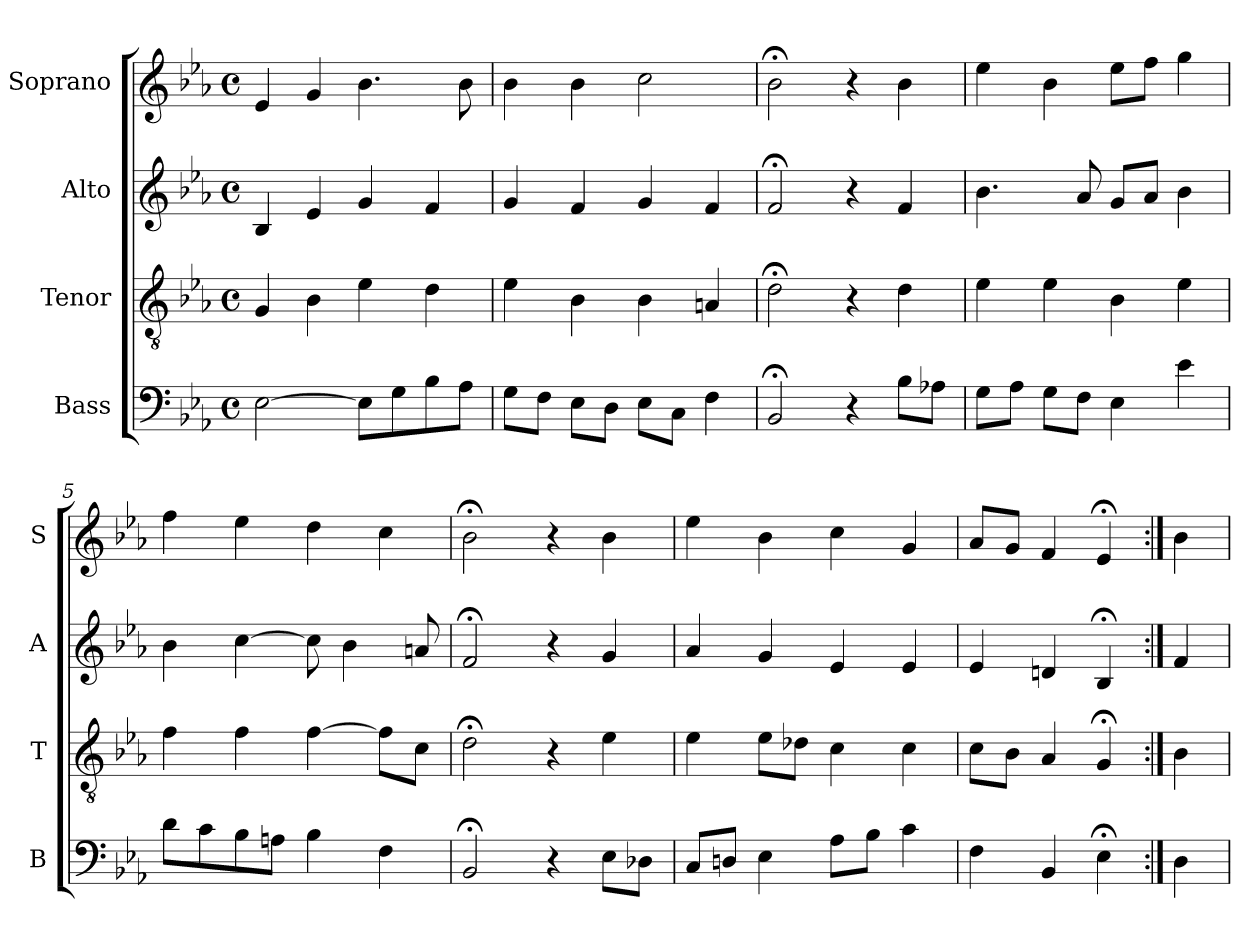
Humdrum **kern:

**kern	**kern	**kern	**kern
*part4	*part3	*part2	*part1
*staff4	*staff3	*staff2	*staff1
*I"Bass	*I"Tenor	*I"Alto	*I"Soprano
*I'B	*I'T	*I'A	*I'S
*clefF4	*clefGv2	*clefG2	*clefG2
*k[b-e-a-]	*k[b-e-a-]	*k[b-e-a-]	*k[b-e-a-]
*E-:	*E-:	*E-:	*E-:
*M4/4	*M4/4	*M4/4	*M4/4
*met(c)	*met(c)	*met(c)	*met(c)
*MM100	*MM100	*MM100	*MM100
=1	=1	=1	=1
[2E-	4G	4B-	4e-
.	4B-i	4e-	4gi
8E-L]	4e-i	4g	4.b-i
8G	.	.	.
8B-	4d	4f	.
8A-J	.	.	8b-
=2	=2	=2	=2
8GL	4e-	4g	4b-
8FJ	.	.	.
8E-L	4B-	4f	4b-
8DJ	.	.	.
8E-L	4B-	4g	2cc
8CJ	.	.	.
4F	4An	4f	.
=3	=3	=3	=3
2BB-;<	2d;<	2f;<	2b-;<
4r	4r	4r	4r
8B-L	4di	4fi	4b-
8A-XJ	.	.	.
=4	=4	=4	=4
8GL	4e-i	4.b-i	4ee-
8A-J	.	.	.
8GL	4e-	.	4b-
8FJ	.	8a-	.
4E-	4B-	8gL	8ee-L
.	.	8a-J	8ffJ
4e-	4e-	4b-	4gg
=5	=5	=5	=5
8dL	4f	4b-	4ff
8c	.	.	.
8B-	4f	[4cc	4ee-
8AnJ	.	.	.
4B-	[4f	8cc]	4dd
.	.	4b-	.
4F	8fL]	.	4cc
.	8cJ	8an	.
=6	=6	=6	=6
2BB-;<	2d;<	2f;<	2b-;<
4r	4r	4r	4r
8E-L	4e-	4gi	4b-i
8D-XJ	.	.	.
=7	=7	=7	=7
8CL	4e-	4a-i	4ee-i
8DnJ	.	.	.
4E-	8e-L	4g	4b-
.	8d-XJ	.	.
8A-L	4c	4e-	4cc
8B-J	.	.	.
4c	4c	4e-	4g
=8	=8	=8	=8
4F	8cL	4e-	8a-L
.	8B-J	.	8gJ
4BB-	4A-	4dn	4f
4E-;<	4G;<i	4B-;<i	4e-;<
=:|!	=:|!	=:|!	=:|!
4D	4B-i	4fi	4b-
=	=	=	=
*-	*-	*-	*-
